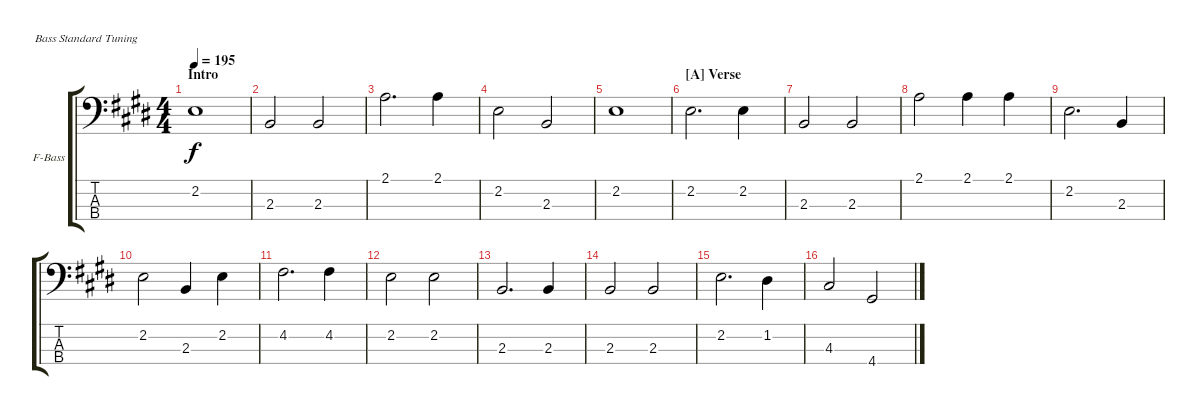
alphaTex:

\defaultSystemsLayout 4
\bracketExtendMode groupsimilarinstruments
\firstSystemTrackNameOrientation horizontal
\otherSystemsTrackNameOrientation horizontal
\track ("Fretless Bass" "F-Bass") {instrument fretlessbass}
\staff {score tabs}
\tuning (G2 D2 A1 E1)
\ts (4 4)
\section ("" "Intro")
\tempo 195
\clef f4
\scale
0.546468
\ks e
2.2.1{dy f instrument fretlessbass} |
\scale
0.226766 2.3.2 2.3.2 |
\scale
0.226766 2.1.2{d} 2.1.4 |
\scale
0.333333 2.2.2 2.3.2 |
\scale
0.333333 2.2.1 |
\section ("A" "Verse")
\scale
0.333333 2.2.2{d} 2.2.4 |
\scale
0.333333 2.3.2 2.3.2 |
\scale
0.333333 2.1.2 2.1.4 2.1.4 |
\scale
0.333333 2.2.2{d} 2.3.4 |
\scale
0.333333 2.2.2 2.3.4 2.2.4 |
\scale
0.333333 4.2.2{d} 4.2.4 |
\scale
0.333333 2.2.2 2.2.2 |
\scale
0.333333 2.3.2{d} 2.3.4 |
\scale
0.333333 2.3.2 2.3.2 |
\scale
0.333333 2.2.2{d} 1.2.4 |
\scale
0.333333 4.3.2 4.4.2
